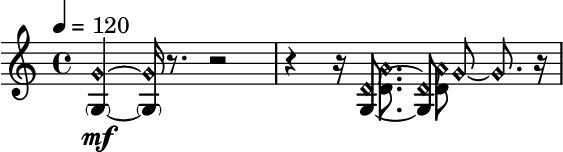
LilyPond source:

\version "2.24.2"
\language "english"
\include "lilypond-book-preamble.ly"
#(ly:set-option 'tall-page-formats 'png)
\header
{
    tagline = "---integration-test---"
}
\score
{
    % OPEN_BRACKETS:
    \new Staff
    {
        % OPEN_BRACKETS:
        \new Voice
        {
            % OPEN_BRACKETS:
            {
                % OPEN_BRACKETS:
                <<
                    % OPEN_BRACKETS:
                    \new Voice
                    {
                        % BEFORE:
                        % COMMANDS:
                        \tempo 4=120
                        % OPENING:
                        % COMMANDS:
                        \time 4/4
                        <
                            \parenthesize
                            g
                            \tweak NoteHead.style #'harmonic
                            g'
                        >4
                        % AFTER:
                        % ARTICULATIONS:
                        \mf
                        % SPANNER_STARTS:
                        ~
                        <
                            \parenthesize
                            g
                            \tweak NoteHead.style #'harmonic
                            g'
                        >16
                    % CLOSE_BRACKETS:
                    }
                % CLOSE_BRACKETS:
                >>
                r8.
                r2
            % CLOSE_BRACKETS:
            }
            % OPEN_BRACKETS:
            {
                r4
                r16
                % OPEN_BRACKETS:
                <<
                    % OPEN_BRACKETS:
                    \new Voice
                    {
                        % BEFORE:
                        % COMMANDS:
                        \once \override Staff.Stem.thickness = 2
                        \once \override Voice.Stem.direction = 1
                        <
                            g
                            \tweak NoteHead.style #'harmonic
                            d'
                        >8.
                        % AFTER:
                        % SPANNER_STARTS:
                        ~
                        % BEFORE:
                        % COMMANDS:
                        \once \override Staff.Stem.thickness = 2
                        \once \override Voice.Stem.direction = 1
                        <
                            g
                            \tweak NoteHead.style #'harmonic
                            d'
                        >8
                    % CLOSE_BRACKETS:
                    }
                    % OPEN_BRACKETS:
                    \new Voice
                    {
                        % BEFORE:
                        % COMMANDS:
                        \once \override NoteColumn #'force-hshift = #1.5
                        \once \override Staff.Stem.thickness = 2
                        \once \override Voice.Stem.direction = -1
                        <
                            d'
                            \tweak NoteHead.style #'harmonic
                            a'
                        >8.
                        % BEFORE:
                        % COMMANDS:
                        \once \override NoteColumn #'force-hshift = #1.5
                        \once \override Staff.Stem.thickness = 2
                        \once \override Voice.Stem.direction = -1
                        <
                            d'
                            \tweak NoteHead.style #'harmonic
                            a'
                        >8
                    % CLOSE_BRACKETS:
                    }
                % CLOSE_BRACKETS:
                >>
                % OPEN_BRACKETS:
                <<
                    % OPEN_BRACKETS:
                    \new Voice
                    {
                        <
                            \tweak NoteHead.style #'harmonic
                            g'
                        >8
                        % AFTER:
                        % SPANNER_STARTS:
                        ~
                        <
                            \tweak NoteHead.style #'harmonic
                            g'
                        >8.
                    % CLOSE_BRACKETS:
                    }
                % CLOSE_BRACKETS:
                >>
                r16
            % CLOSE_BRACKETS:
            }
        % CLOSE_BRACKETS:
        }
    % CLOSE_BRACKETS:
    }
}
